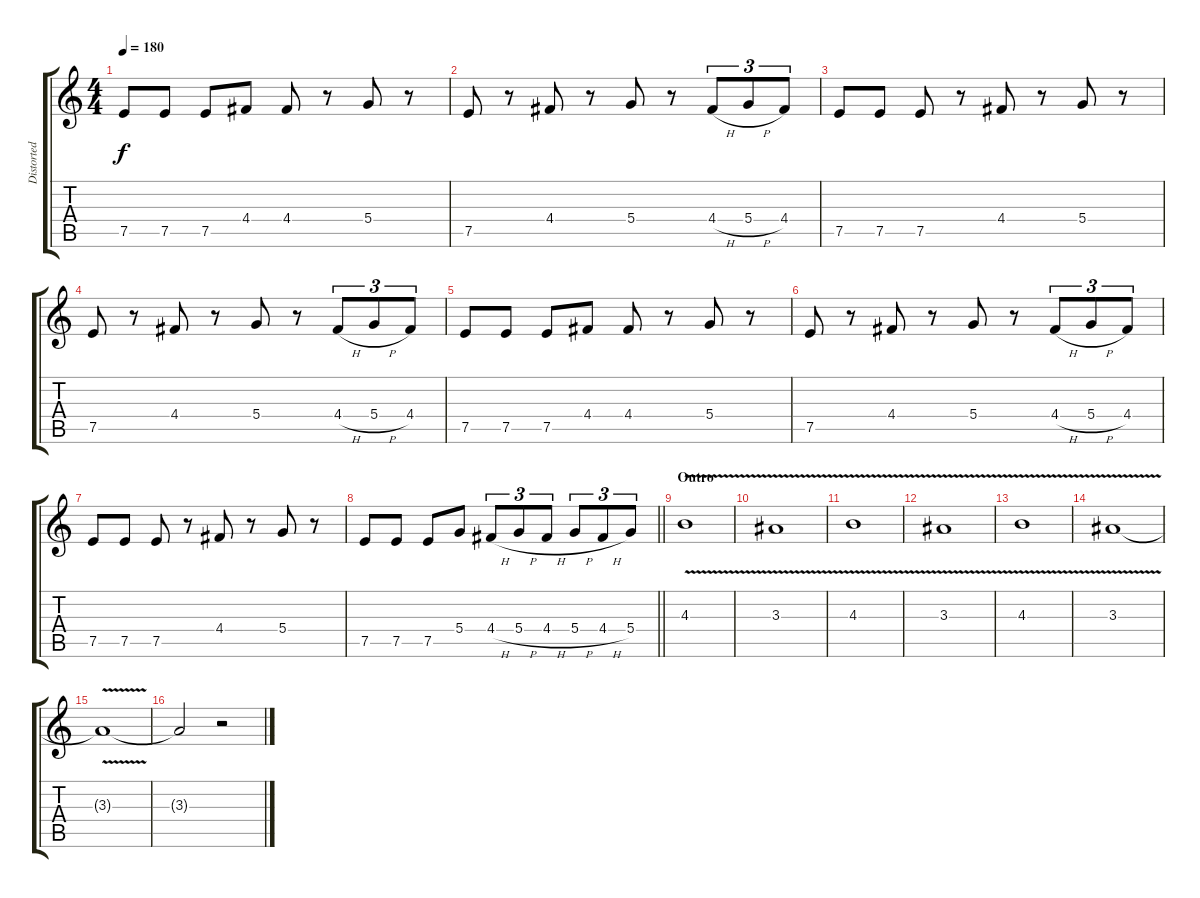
\track ("Distorted Guitar" "Distorted ") {instrument distortionguitar}
\staff {score tabs}
\tuning (E4 B3 G3 D3 A2 E2) {hide}
\ts (4 4)
\tempo 180
\clef g2
\ks c
7.5.8{dy f} 7.5.8 7.5.8 4.4.8 4.4.8 r.8 5.4.8 r.8 |
7.5.8 r.8 4.4.8 r.8 5.4.8 r.8 4.4{h}.8{tu (3 2)} 5.4{h}.8{tu (3 2)} 4.4.8{tu (3 2)} |
7.5.8 7.5.8 7.5.8 r.8 4.4.8 r.8 5.4.8 r.8 |
7.5.8 r.8 4.4.8 r.8 5.4.8 r.8 4.4{h}.8{tu (3 2)} 5.4{h}.8{tu (3 2)} 4.4.8{tu (3 2)} |
7.5.8 7.5.8 7.5.8 4.4.8 4.4.8 r.8 5.4.8 r.8 |
7.5.8 r.8 4.4.8 r.8 5.4.8 r.8 4.4{h}.8{tu (3 2)} 5.4{h}.8{tu (3 2)} 4.4.8{tu (3 2)} |
7.5.8 7.5.8 7.5.8 r.8 4.4.8 r.8 5.4.8 r.8 |
\barLineRight lightlight
7.5.8 7.5.8 7.5.8 5.4.8 4.4{h}.8{tu (3 2)} 5.4{h}.8{tu (3 2)} 4.4{h}.8{tu (3 2)} 5.4{h}.8{tu (3 2)} 4.4{h}.8{tu (3 2)} 5.4.8{tu (3 2)} |
\section ("" "Outro")
4.3{v}.1 |
3.3{v}.1 |
4.3{v}.1 |
3.3{v}.1 |
4.3{v}.1 |
3.3{v}.1 |
3.3{t}.1 |
3.3{t}.2 r.2
